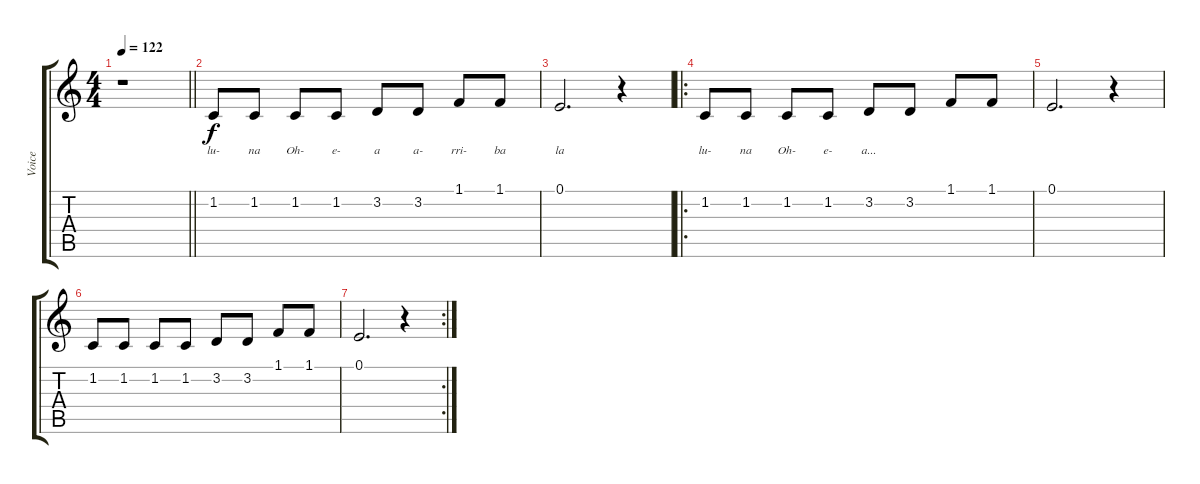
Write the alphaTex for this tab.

\track ("Voice" "Voice") {instrument harmonica}
\staff {score tabs}
\tuning (E4 B3 G3 D3 A2 E2) {hide}
\ts (4 4)
\tempo 122
\clef g2
\barLineRight lightlight
\ks c
r.1{dy f} |
1.2.8{lyrics (0 "lu-") lyrics (1 "") lyrics (2 "") lyrics (3 "") lyrics (4 "")} 1.2.8{lyrics (0 "na") lyrics (1 "") lyrics (2 "") lyrics (3 "") lyrics (4 "")} 1.2.8{lyrics (0 "Oh-") lyrics (1 "") lyrics (2 "") lyrics (3 "") lyrics (4 "")} 1.2.8{lyrics (0 "e-") lyrics (1 "") lyrics (2 "") lyrics (3 "") lyrics (4 "")} 3.2.8{lyrics (0 "a") lyrics (1 "") lyrics (2 "") lyrics (3 "") lyrics (4 "")} 3.2.8{lyrics (0 "a-") lyrics (1 "") lyrics (2 "") lyrics (3 "") lyrics (4 "")} 1.1.8{lyrics (0 "rri-") lyrics (1 "") lyrics (2 "") lyrics (3 "") lyrics (4 "")} 1.1.8{lyrics (0 "ba") lyrics (1 "") lyrics (2 "") lyrics (3 "") lyrics (4 "")} |
0.1.2{d lyrics (0 "la") lyrics (1 "") lyrics (2 "") lyrics (3 "") lyrics (4 "")} r.4 |
\ro
1.2.8{lyrics (0 "lu-") lyrics (1 "") lyrics (2 "") lyrics (3 "") lyrics (4 "")} 1.2.8{lyrics (0 "na") lyrics (1 "") lyrics (2 "") lyrics (3 "") lyrics (4 "")} 1.2.8{lyrics (0 "Oh-") lyrics (1 "") lyrics (2 "") lyrics (3 "") lyrics (4 "")} 1.2.8{lyrics (0 "e-") lyrics (1 "") lyrics (2 "") lyrics (3 "") lyrics (4 "")} 3.2.8{lyrics (0 "a...") lyrics (1 "") lyrics (2 "") lyrics (3 "") lyrics (4 "")} 3.2.8 1.1.8 1.1.8 |
0.1.2{d} r.4 |
1.2.8 1.2.8 1.2.8 1.2.8 3.2.8 3.2.8 1.1.8 1.1.8 |
\rc 2
0.1.2{d} r.4
